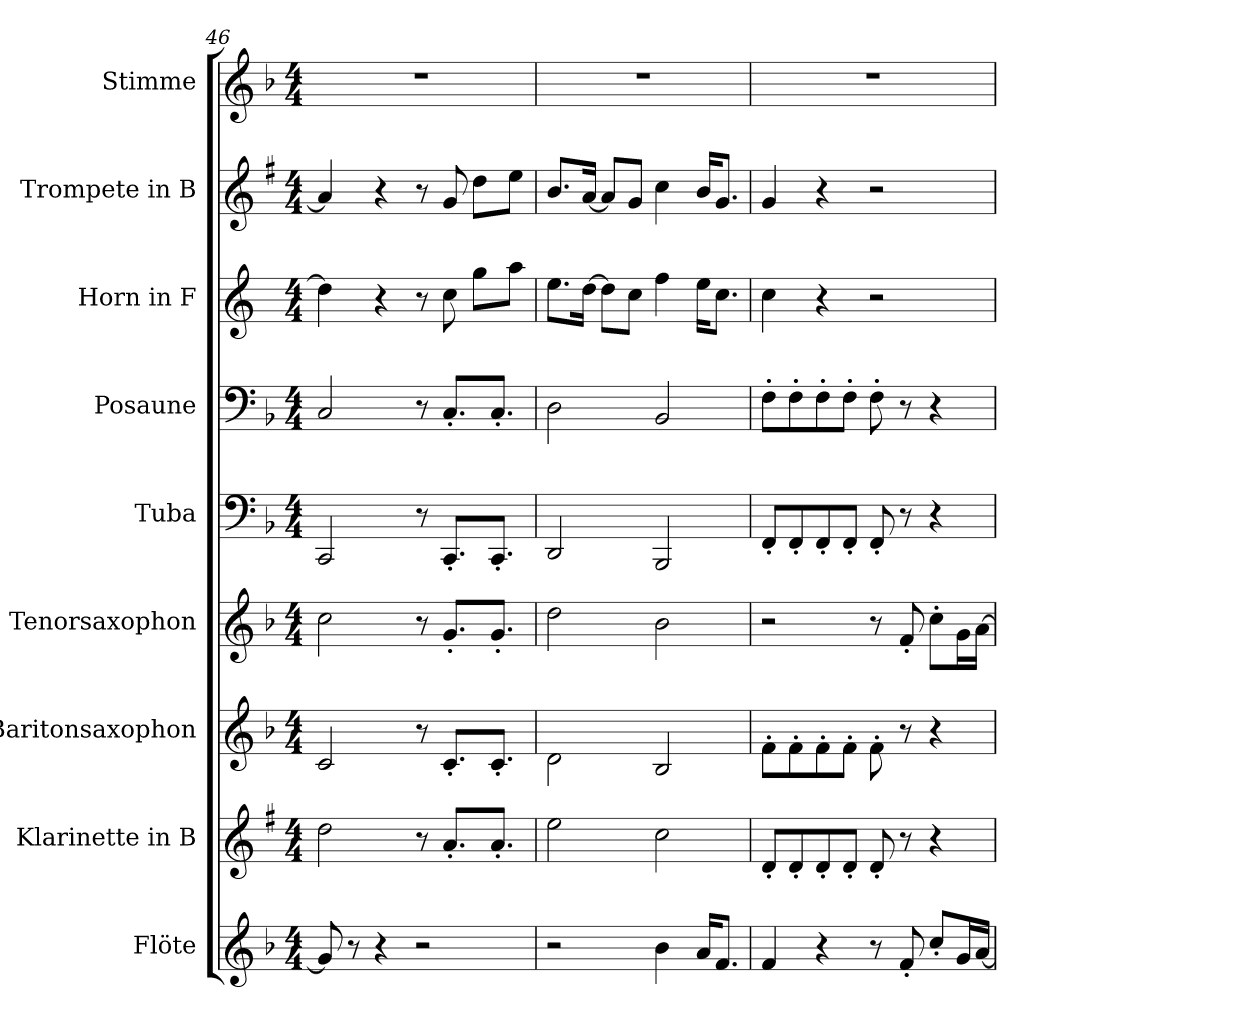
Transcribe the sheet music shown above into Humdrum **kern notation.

**kern	**kern	**kern	**kern	**kern	**kern	**kern	**kern	**kern
*part9	*part8	*part7	*part6	*part5	*part4	*part3	*part2	*part1
*staff9	*staff8	*staff7	*staff6	*staff5	*staff4	*staff3	*staff2	*staff1
*I"Flöte	*I"Klarinette in B	*I"Baritonsaxophon	*I"Tenorsaxophon	*I"Tuba	*I"Posaune	*I"Horn in F	*I"Trompete in B	*I"Stimme
*I'Fl.	*I'Kl.	*I'Bar. Sax.	*I'Ten. Sax.	*I'Tuba	*I'Pos.	*I'Hn.	*I'Trp.	*
*clefG2	*clefG2	*clefG2	*clefG2	*clefF4	*clefF4	*clefG2	*clefG2	*clefG2
*	*ITrd1c2	*ITrd12c21	*ITrd8c14	*	*	*ITrd4c7	*ITrd1c2	*
*k[b-]	*k[b-]	*k[b-]	*k[b-]	*k[b-]	*k[b-]	*k[b-]	*k[b-]	*k[b-]
*d:	*d:	*d:	*d:	*d:	*d:	*d:	*d:	*d:
*M4/4	*M4/4	*M4/4	*M4/4	*M4/4	*M4/4	*M4/4	*M4/4	*M4/4
=46	=46	=46	=46	=46	=46	=46	=46	=46
8gi/]	2cci\	2Ci/	2ci\	2CCi/	2Ci/	4gi\]	4gi/]	1r
8r	.	.	.	.	.	.	.	.
4r	.	.	.	.	.	4r	4r	.
2r	8r	8r	8r	8r	8r	8r	8r	.
.	8.g'i/L	8.C'i/L	8.G'i/L	8.CC'i/L	8.C'i/L	8fi\	8fi/	.
.	.	.	.	.	.	8cci\L	8cci\L	.
.	8.g'i/J	8.C'i/J	8.G'i/J	8.CC'i/J	8.C'i/J	.	.	.
.	.	.	.	.	.	8ddi\J	8ddi\J	.
=47	=47	=47	=47	=47	=47	=47	=47	=47
2r	2ddi\	2Di\	2di\	2DDi/	2Di\	8.ai\L	8.ai/L	1r
.	.	.	.	.	.	[>16gi\Jk	[<16gi/Jk	.
.	.	.	.	.	.	8gi\L]	8gi/L]	.
.	.	.	.	.	.	8fi\J	8fi/J	.
4b-i\	2b-i\	2BB-i/	2B-i\	2BBB-i/	2BB-i/	4b-i\	4b-i\	.
16ai/KL	.	.	.	.	.	16ai\KL	16ai/KL	.
8.fi/J	.	.	.	.	.	8.fi\J	8.fi/J	.
=48	=48	=48	=48	=48	=48	=48	=48	=48
4fi/	8c'i/L	8F'i\L	2r	8FF'i/L	8F'i\L	4fi\	4fi/	1r
.	8c'i/	8F'i\	.	8FF'i/	8F'i\	.	.	.
4r	8c'i/	8F'i\	.	8FF'i/	8F'i\	4r	4r	.
.	8c'i/J	8F'i\J	.	8FF'i/J	8F'i\J	.	.	.
8r	8c'i/	8F'i\	8r	8FF'i/	8F'i\	2r	2r	.
8f'i/	8r	8r	8F'i/	8r	8r	.	.	.
8cc'i/L	4r	4r	8c'i\L	4r	4r	.	.	.
16gi/L	.	.	16Gi\L	.	.	.	.	.
[<16ai/JJ	.	.	[>16Ai\JJ	.	.	.	.	.
=	=	=	=	=	=	=	=	=
*-	*-	*-	*-	*-	*-	*-	*-	*-
